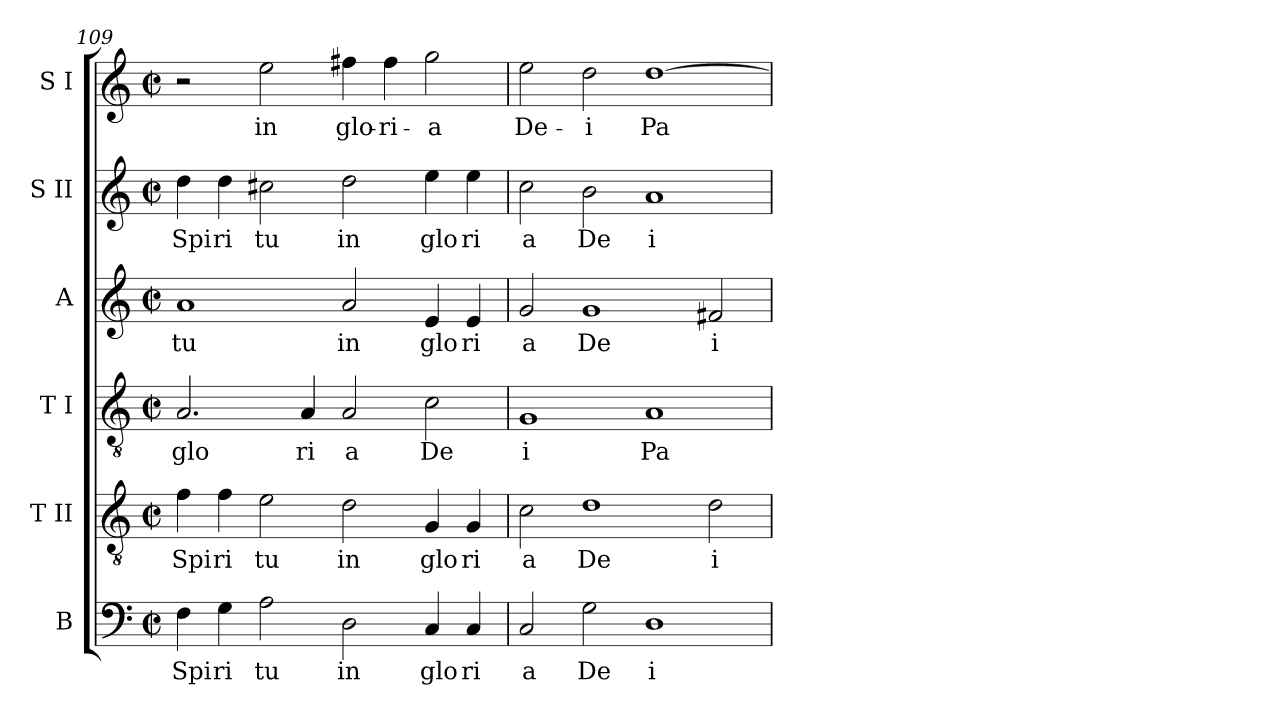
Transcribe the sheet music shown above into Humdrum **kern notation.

**kern	**text	**kern	**text	**kern	**text	**kern	**text	**kern	**text	**kern	**text
*part6	*part6	*part5	*part5	*part4	*part4	*part3	*part3	*part2	*part2	*part1	*part1
*staff6	*staff6	*staff5	*staff5	*staff4	*staff4	*staff3	*staff3	*staff2	*staff2	*staff1	*staff1
*I"B	*	*I"T II	*	*I"T I	*	*I"A	*	*I"S II	*	*I"S I	*
*I'B	*	*I'T II	*	*I'T I	*	*I'A	*	*I'S II	*	*I'S I	*
*clefF4	*	*clefGv2	*	*clefGv2	*	*clefG2	*	*clefG2	*	*clefG2	*
*k[]	*	*k[]	*	*k[]	*	*k[]	*	*k[]	*	*k[]	*
*C:	*	*C:	*	*C:	*	*C:	*	*C:	*	*C:	*
*M2/2	*	*M2/2	*	*M2/2	*	*M2/2	*	*M2/2	*	*M2/2	*
*met(c|)	*	*met(c|)	*	*met(c|)	*	*met(c|)	*	*met(c|)	*	*met(c|)	*
=109	=109	=109	=109	=109	=109	=109	=109	=109	=109	=109	=109
!	!LO:LY:b:cj	!	!LO:LY:b:cj	!	!LO:LY:b:cj	!	!LO:LY:b:cj	!	!LO:LY:b:cj	!	!
4F\	Spi	4f\	Spi	2.A/	glo	1a	tu	4dd\	Spi	2r	.
!	!LO:LY:b:cj	!	!LO:LY:b:cj	!	!	!	!	!	!LO:LY:b:cj	!	!
4G\	ri	4f\	ri	.	.	.	.	4dd\	ri	.	.
!	!LO:LY:b:cj	!	!LO:LY:b:cj	!	!	!	!	!	!LO:LY:b:cj	!	!LO:LY:b:cj
2A\	tu	2e\	tu	.	.	.	.	2cc#X\	tu	2ee\	in
!	!	!	!	!	!LO:LY:b:cj	!	!	!	!	!	!
.	.	.	.	4A/	ri	.	.	.	.	.	.
!	!LO:LY:b:cj	!	!LO:LY:b:cj	!	!LO:LY:b:cj	!	!LO:LY:b:cj	!	!LO:LY:b:cj	!	!LO:LY:b:cj
2D\	in	2d\	in	2A/	a	2a/	in	2dd\	in	4ff#X\	glo-
!	!	!	!	!	!	!	!	!	!	!	!LO:LY:b:cj
.	.	.	.	.	.	.	.	.	.	4ff#\	-ri-
!	!LO:LY:b:cj	!	!LO:LY:b:cj	!	!LO:LY:b:cj	!	!LO:LY:b:cj	!	!LO:LY:b:cj	!	!LO:LY:b:cj
4C/	glo	4G/	glo	2c\	De	4e/	glo	4ee\	glo	2gg\	-a
!	!LO:LY:b:cj	!	!LO:LY:b:cj	!	!	!	!LO:LY:b:cj	!	!LO:LY:b:cj	!	!
4C/	ri	4G/	ri	.	.	4e/	ri	4ee\	ri	.	.
=110	=110	=110	=110	=110	=110	=110	=110	=110	=110	=110	=110
!	!LO:LY:b:cj	!	!LO:LY:b:cj	!	!LO:LY:b:cj	!	!LO:LY:b:cj	!	!LO:LY:b:cj	!	!LO:LY:b:cj
2C/	a	2c\	a	1G	i	2g/	a	2cc\	a	2ee\	De-
!	!LO:LY:b:cj	!	!LO:LY:b:cj	!	!	!	!LO:LY:b:cj	!	!LO:LY:b:cj	!	!LO:LY:b:cj
2G\	De	1d	De	.	.	1g	De	2b\	De	2dd\	-i
!	!LO:LY:b:cj	!	!	!	!LO:LY:b:cj	!	!	!	!LO:LY:b:cj	!	!LO:LY:b:cj
1D	i	.	.	1A	Pa	.	.	1a	i	[>1dd	Pa-
!	!	!	!LO:LY:b:cj	!	!	!	!LO:LY:b:cj	!	!	!	!
.	.	2d\	i	.	.	2f#X/	i	.	.	.	.
=	=	=	=	=	=	=	=	=	=	=	=
*-	*-	*-	*-	*-	*-	*-	*-	*-	*-	*-	*-
